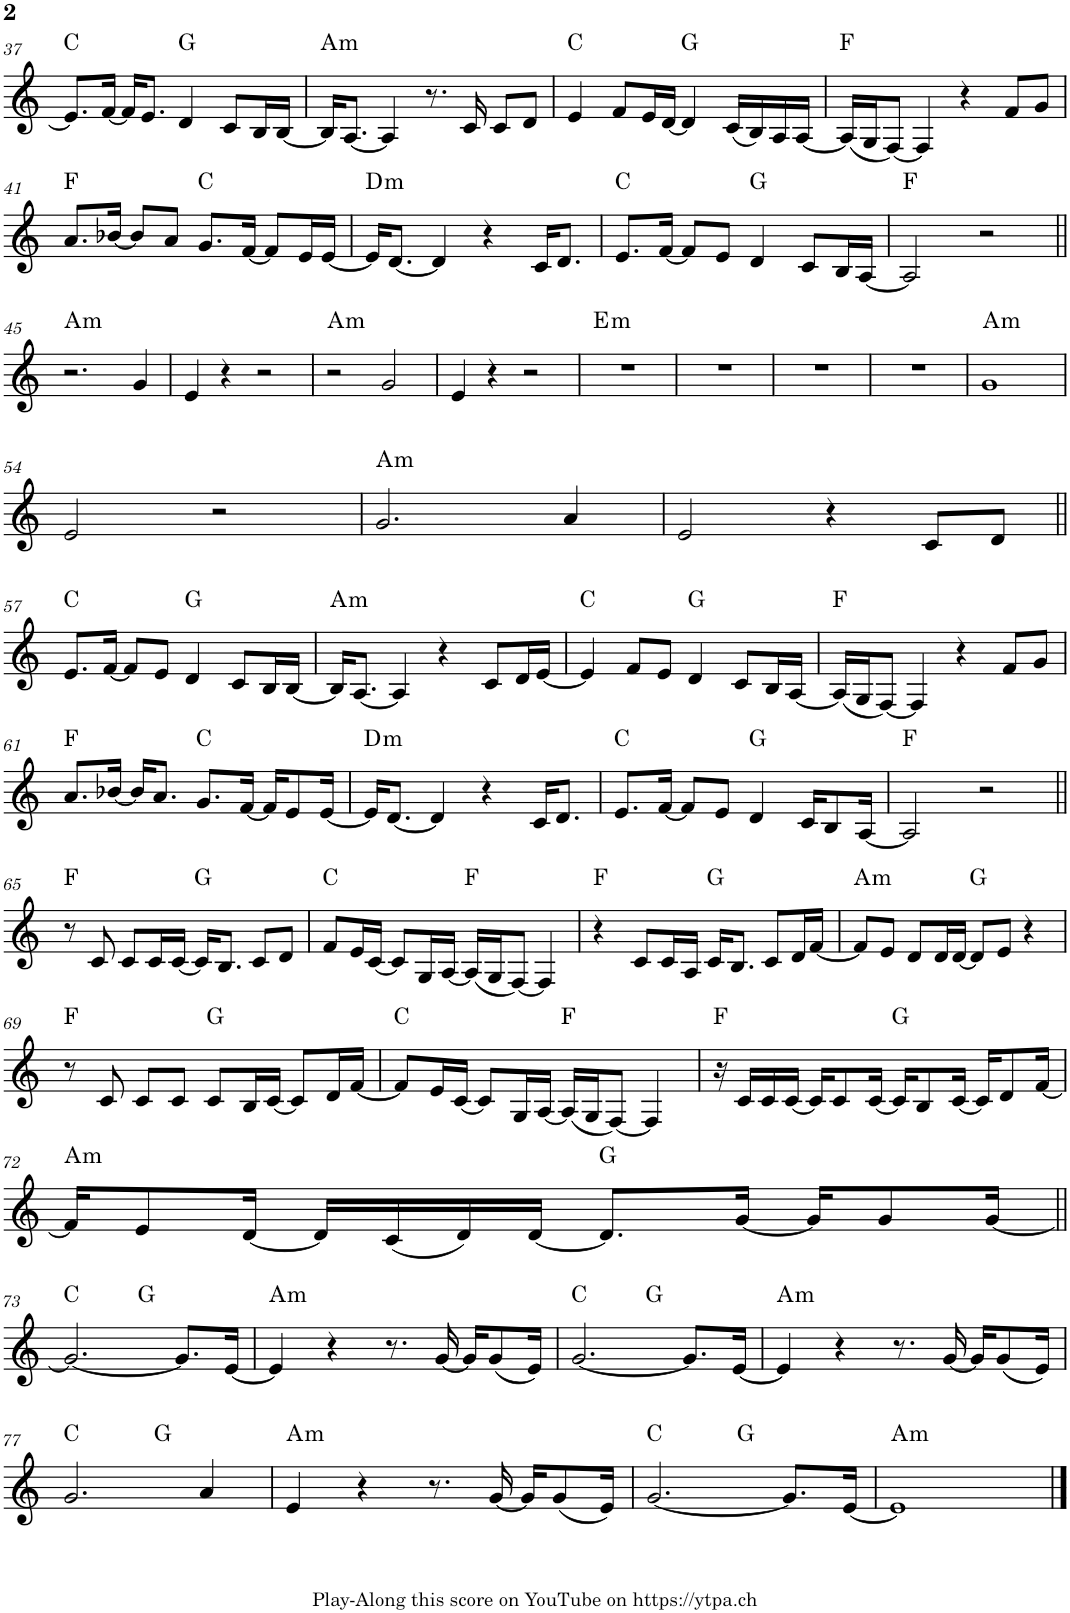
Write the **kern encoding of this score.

**kern	**harte
*part1	*part1
*staff1	*
*I"Piano	*
*I'Pno.	*
!!LO:PB:g=z
*clefG2	*
*k[]	*
*M4/4	*
=37	=37
8.e/L]	C:maj
[16f/Jk	.
16f/KL]	.
8.e/J	.
4d/	G:maj
8c/L	.
16B/L	.
[16B/JJ	.
=38	=38
!	!LO:H:kt=m
16B/KL]	A:min
[8.A/J	.
4A/]	.
8.r	.
16c/	.
8c/L	.
8d/J	.
=39	=39
4e/	C:maj
8f/L	.
16e/L	.
[16d/JJ	.
4d/]	G:maj
(16c/LL	.
16B/)	.
16A/	.
[16A/JJ	.
=40	=40
(16A/LL]	F:maj
16G/J	.
[8F/J)	.
4F/]	.
4r	.
8f/L	.
8g/J	.
!!LO:LB:g=z
=41	=41
8.a/L	F:maj
[16b-X/Jk	.
8b-/L]	.
8a/J	.
8.g/L	C:maj
[16f/Jk	.
8f/L]	.
16e/L	.
[16e/JJ	.
=42	=42
!	!LO:H:kt=m
16e/KL]	D:min
[8.d/J	.
4d/]	.
4r	.
16c/KL	.
8.d/J	.
=43	=43
8.e/L	C:maj
[16f/Jk	.
8f/L]	.
8e/J	.
4d/	G:maj
8c/L	.
16B/L	.
[16A/JJ	.
=44	=44
2A/]	F:maj
2r	.
!!LO:LB:g=z
=45||	=45||
!	!LO:H:kt=m
2.r	A:min
4g/	.
=46	=46
4e/	.
4r	.
2r	.
=47	=47
!	!LO:H:kt=m
2r	A:min
2g/	.
=48	=48
4e/	.
4r	.
2r	.
=49	=49
!	!LO:H:kt=m
1r	E:min
=50	=50
1r	.
=51	=51
1r	.
=52	=52
1r	.
=53	=53
!	!LO:H:kt=m
1g	A:min
!!LO:LB:g=z
=54	=54
2e/	.
2r	.
=55	=55
!	!LO:H:kt=m
2.g/	A:min
4a/	.
=56	=56
2e/	.
4r	.
8c/L	.
8d/J	.
!!LO:LB:g=z
=57||	=57||
8.e/L	C:maj
[16f/Jk	.
8f/L]	.
8e/J	.
4d/	G:maj
8c/L	.
16B/L	.
[16B/JJ	.
=58	=58
!	!LO:H:kt=m
16B/KL]	A:min
[8.A/J	.
4A/]	.
4r	.
8c/L	.
16d/L	.
[16e/JJ	.
=59	=59
4e/]	C:maj
8f/L	.
8e/J	.
4d/	G:maj
8c/L	.
16B/L	.
[16A/JJ	.
=60	=60
(16A/LL]	F:maj
16G/J	.
[8F/J)	.
4F/]	.
4r	.
8f/L	.
8g/J	.
!!LO:LB:g=z
=61	=61
8.a/L	F:maj
[16b-X/Jk	.
16b-/KL]	.
8.a/J	.
8.g/L	C:maj
[16f/Jk	.
16f/KL]	.
8e/	.
[16e/Jk	.
=62	=62
!	!LO:H:kt=m
16e/KL]	D:min
[8.d/J	.
4d/]	.
4r	.
16c/KL	.
8.d/J	.
=63	=63
8.e/L	C:maj
[16f/Jk	.
8f/L]	.
8e/J	.
4d/	G:maj
16c/KL	.
8B/	.
[16A/Jk	.
=64	=64
2A/]	F:maj
2r	.
!!LO:LB:g=z
=65||	=65||
8r	F:maj
8c/	.
8c/L	.
16c/L	.
[16c/JJ	.
16c/KL]	G:maj
8.B/J	.
8c/L	.
8d/J	.
=66	=66
8f/L	C:maj
16e/L	.
[16c/JJ	.
8c/L]	.
16G/L	.
[16A/JJ	.
(16A/LL]	F:maj
16G/J	.
[8F/J)	.
4F/]	.
=67	=67
4r	F:maj
8c/L	.
16c/L	.
16A/JJ	.
16c/KL	G:maj
8.B/J	.
8c/L	.
16d/L	.
[16f/JJ	.
=68	=68
!	!LO:H:kt=m
8f/L]	A:min
8e/J	.
8d/L	.
16d/L	.
[16d/JJ	.
8d/L]	G:maj
8e/J	.
4r	.
!!LO:LB:g=z
=69	=69
8r	F:maj
8c/	.
8c/L	.
8c/J	.
8c/L	G:maj
16B/L	.
[16c/JJ	.
8c/L]	.
16d/L	.
[16f/JJ	.
=70	=70
8f/L]	C:maj
16e/L	.
[16c/JJ	.
8c/L]	.
16G/L	.
[16A/JJ	.
(16A/LL]	F:maj
16G/J	.
[8F/J)	.
4F/]	.
=71	=71
16r	F:maj
16c/LL	.
16c/	.
[16c/JJ	.
16c/KL]	.
8c/	.
[16c/Jk	.
16c/KL]	G:maj
8B/	.
[16c/Jk	.
16c/KL]	.
8d/	.
[16f/Jk	.
!!LO:LB:g=z
=72	=72
!	!LO:H:kt=m
16f/KL]	A:min
8e/	.
[16d/Jk	.
16d/LL]	.
(16c/	.
16d/)	.
[16d/JJ	.
8.d/L]	G:maj
[16g/Jk	.
16g/KL]	.
8g/	.
[16g/Jk	.
!!LO:LB:g=z
=73||	=73||
*^	*
2.g/_	2ryy	C:maj
.	2ryy	G:maj
8.g/L]	.	.
[16e/Jk	.	.
=74	=74	=74
!	!	!LO:H:kt=m
*v	*v	*
4e/]	A:min
4r	.
8.r	.
[16g/	.
16g/KL]	.
(8g/	.
16e/Jk)	.
=75	=75
*^	*
[2.g/	2ryy	C:maj
.	2ryy	G:maj
8.g/L]	.	.
[16e/Jk	.	.
=76	=76	=76
!	!	!LO:H:kt=m
*v	*v	*
4e/]	A:min
4r	.
8.r	.
[16g/	.
16g/KL]	.
(8g/	.
16e/Jk)	.
!!LO:LB:g=z
=77	=77
*^	*
2.g/	2ryy	C:maj
.	2ryy	G:maj
4a/	.	.
=78	=78	=78
!	!	!LO:H:kt=m
*v	*v	*
4e/	A:min
4r	.
8.r	.
[16g/	.
16g/KL]	.
(8g/	.
16e/Jk)	.
=79	=79
*^	*
[2.g/	2ryy	C:maj
.	2ryy	G:maj
8.g/L]	.	.
[16e/Jk	.	.
=80	=80	=80
!	!	!LO:H:kt=m
*v	*v	*
1e]	A:min
==	==
*-	*-
